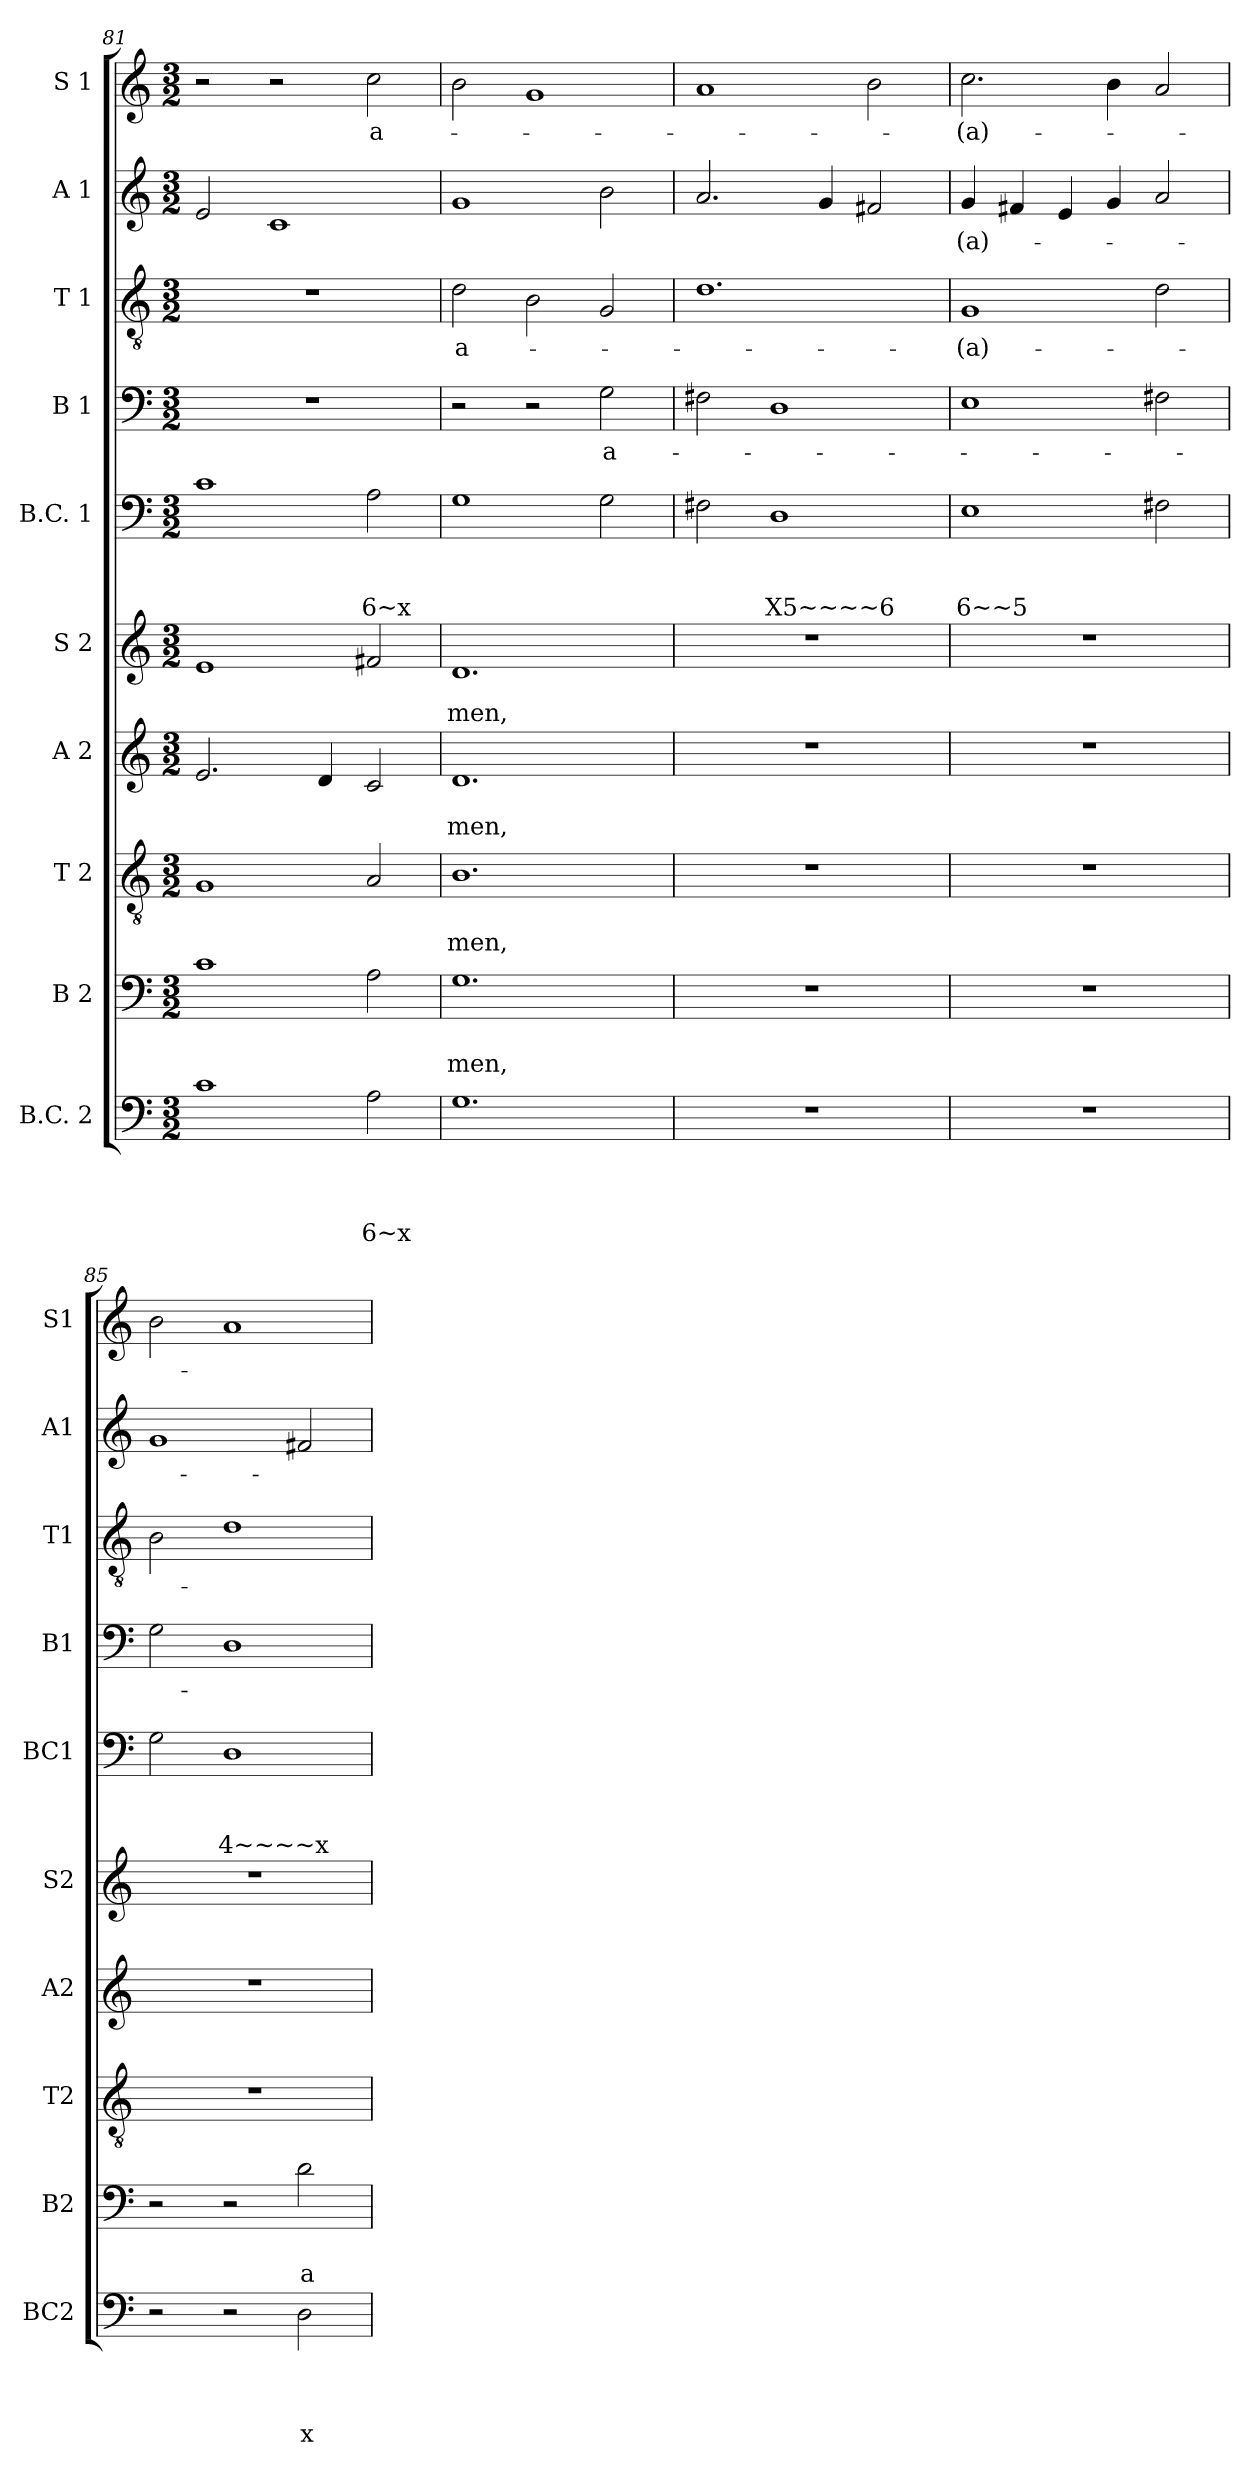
**kern	**text	**text	**text	**text	**kern	**text	**text	**kern	**text	**text	**kern	**text	**text	**kern	**text	**text	**kern	**text	**text	**text	**kern	**text	**kern	**text	**kern	**text	**kern	**text
*part10	*part10	*part10	*part10	*part10	*part9	*part9	*part9	*part8	*part8	*part8	*part7	*part7	*part7	*part6	*part6	*part6	*part5	*part5	*part5	*part5	*part4	*part4	*part3	*part3	*part2	*part2	*part1	*part1
*staff10	*staff10	*staff10	*staff10	*staff10	*staff9	*staff9	*staff9	*staff8	*staff8	*staff8	*staff7	*staff7	*staff7	*staff6	*staff6	*staff6	*staff5	*staff5	*staff5	*staff5	*staff4	*staff4	*staff3	*staff3	*staff2	*staff2	*staff1	*staff1
*I"B.C. 2	*	*	*	*	*I"B 2	*	*	*I"T 2	*	*	*I"A 2	*	*	*I"S 2	*	*	*I"B.C. 1	*	*	*	*I"B 1	*	*I"T 1	*	*I"A 1	*	*I"S 1	*
*I'BC2	*	*	*	*	*I'B2	*	*	*I'T2	*	*	*I'A2	*	*	*I'S2	*	*	*I'BC1	*	*	*	*I'B1	*	*I'T1	*	*I'A1	*	*I'S1	*
*clefF4	*	*	*	*	*clefF4	*	*	*clefGv2	*	*	*clefG2	*	*	*clefG2	*	*	*clefF4	*	*	*	*clefF4	*	*clefGv2	*	*clefG2	*	*clefG2	*
*k[]	*	*	*	*	*k[]	*	*	*k[]	*	*	*k[]	*	*	*k[]	*	*	*k[]	*	*	*	*k[]	*	*k[]	*	*k[]	*	*k[]	*
*C:	*	*	*	*	*C:	*	*	*C:	*	*	*C:	*	*	*C:	*	*	*C:	*	*	*	*C:	*	*C:	*	*C:	*	*C:	*
*M3/2	*	*	*	*	*M3/2	*	*	*M3/2	*	*	*M3/2	*	*	*M3/2	*	*	*M3/2	*	*	*	*M3/2	*	*M3/2	*	*M3/2	*	*M3/2	*
=81	=81	=81	=81	=81	=81	=81	=81	=81	=81	=81	=81	=81	=81	=81	=81	=81	=81	=81	=81	=81	=81	=81	=81	=81	=81	=81	=81	=81
1c	.	.	.	.	1c	.	.	1G	.	.	2.e/	.	.	1e	.	.	1c	.	.	.	1.r	.	1.r	.	2e/	.	2r	.
.	.	.	.	.	.	.	.	.	.	.	.	.	.	.	.	.	.	.	.	.	.	.	.	.	1c	.	2r	.
.	.	.	.	.	.	.	.	.	.	.	4d/	.	.	.	.	.	.	.	.	.	.	.	.	.	.	.	.	.
!	!	!	!	!LO:LY:b	!	!	!	!	!	!	!	!	!	!	!	!	!	!	!	!LO:LY:b	!	!	!	!	!	!	!	!LO:LY:b
2A\	.	.	.	6~x	2A\	.	.	2A/	.	.	2c/	.	.	2f#X/	.	.	2A\	.	.	6~x	.	.	.	.	.	.	2cc\	a-
=82	=82	=82	=82	=82	=82	=82	=82	=82	=82	=82	=82	=82	=82	=82	=82	=82	=82	=82	=82	=82	=82	=82	=82	=82	=82	=82	=82	=82
!	!	!	!	!	!	!	!LO:LY:b	!	!	!LO:LY:b	!	!	!LO:LY:b	!	!	!LO:LY:b	!	!	!	!	!	!	!	!LO:LY:b	!	!	!	!
1.G	.	.	.	.	1.G	.	-men,	1.B	.	-men,	1.d	.	-men,	1.d	.	-men,	1G	.	.	.	2r	.	2d\	a-	1g	.	2b\	.
.	.	.	.	.	.	.	.	.	.	.	.	.	.	.	.	.	.	.	.	.	2r	.	2B\	.	.	.	1g	.
!	!	!	!	!	!	!	!	!	!	!	!	!	!	!	!	!	!	!	!	!	!	!LO:LY:b	!	!	!	!	!	!
.	.	.	.	.	.	.	.	.	.	.	.	.	.	.	.	.	2G\	.	.	.	2G\	a-	2G/	.	2b\	.	.	.
!!LO:PB:g=z
=83	=83	=83	=83	=83	=83	=83	=83	=83	=83	=83	=83	=83	=83	=83	=83	=83	=83	=83	=83	=83	=83	=83	=83	=83	=83	=83	=83	=83
1.r	.	.	.	.	1.r	.	.	1.r	.	.	1.r	.	.	1.r	.	.	2F#X\	.	.	.	2F#X\	.	1.d	.	2.a/	.	1a	.
!	!	!	!	!	!	!	!	!	!	!	!	!	!	!	!	!	!	!	!	!LO:LY:b	!	!	!	!	!	!	!	!
.	.	.	.	.	.	.	.	.	.	.	.	.	.	.	.	.	1D	.	.	X5~~~~6	1D	.	.	.	.	.	.	.
.	.	.	.	.	.	.	.	.	.	.	.	.	.	.	.	.	.	.	.	.	.	.	.	.	4g/	.	.	.
.	.	.	.	.	.	.	.	.	.	.	.	.	.	.	.	.	.	.	.	.	.	.	.	.	2f#X/	.	2b\	.
=84	=84	=84	=84	=84	=84	=84	=84	=84	=84	=84	=84	=84	=84	=84	=84	=84	=84	=84	=84	=84	=84	=84	=84	=84	=84	=84	=84	=84
!	!	!	!	!	!	!	!	!	!	!	!	!	!	!	!	!	!	!	!	!LO:LY:b	!	!	!	!LO:LY:b	!	!LO:LY:b	!	!LO:LY:b
1.r	.	.	.	.	1.r	.	.	1.r	.	.	1.r	.	.	1.r	.	.	1E	.	.	6~~5	1E	.	1G	-(a)-	4g/	-(a)-	2.cc\	-(a)-
.	.	.	.	.	.	.	.	.	.	.	.	.	.	.	.	.	.	.	.	.	.	.	.	.	4f#X/	.	.	.
.	.	.	.	.	.	.	.	.	.	.	.	.	.	.	.	.	.	.	.	.	.	.	.	.	4e/	.	.	.
.	.	.	.	.	.	.	.	.	.	.	.	.	.	.	.	.	.	.	.	.	.	.	.	.	4g/	.	4b\	.
.	.	.	.	.	.	.	.	.	.	.	.	.	.	.	.	.	2F#X\	.	.	.	2F#X\	.	2d\	.	2a/	.	2a/	.
=85	=85	=85	=85	=85	=85	=85	=85	=85	=85	=85	=85	=85	=85	=85	=85	=85	=85	=85	=85	=85	=85	=85	=85	=85	=85	=85	=85	=85
2r	.	.	.	.	2r	.	.	1.r	.	.	1.r	.	.	1.r	.	.	2G\	.	.	.	2G\	.	2B\	.	1g	.	2b\	.
!	!	!	!	!	!	!	!	!	!	!	!	!	!	!	!	!	!	!	!	!LO:LY:b	!	!	!	!	!	!	!	!
2r	.	.	.	.	2r	.	.	.	.	.	.	.	.	.	.	.	1D	.	.	4~~~~x	1D	.	1d	.	.	.	1a	.
!	!	!	!	!LO:LY:b	!	!	!LO:LY:b	!	!	!	!	!	!	!	!	!	!	!	!	!	!	!	!	!	!	!	!	!
2D\	.	.	.	x	2d\	.	a-	.	.	.	.	.	.	.	.	.	.	.	.	.	.	.	.	.	2f#X/	.	.	.
=	=	=	=	=	=	=	=	=	=	=	=	=	=	=	=	=	=	=	=	=	=	=	=	=	=	=	=	=
*-	*-	*-	*-	*-	*-	*-	*-	*-	*-	*-	*-	*-	*-	*-	*-	*-	*-	*-	*-	*-	*-	*-	*-	*-	*-	*-	*-	*-
